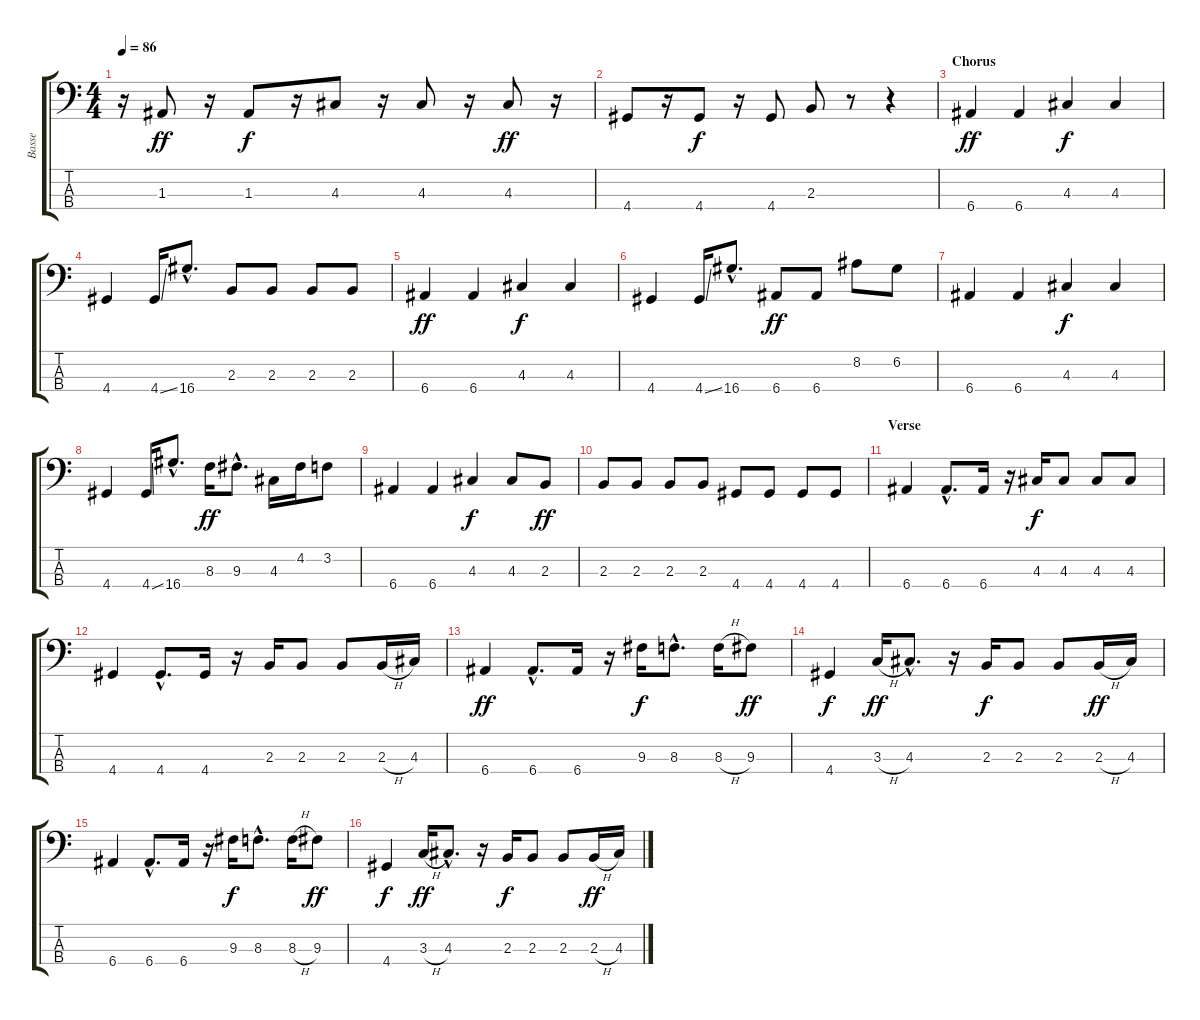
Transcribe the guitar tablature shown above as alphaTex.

\track ("Basse" "Basse") {instrument electricbassfinger}
\staff {score tabs}
\tuning (G2 D2 A1 E1) {hide}
\ts (4 4)
\tempo 86
\clef f4
\ks c
r.16{dy f} 1.3.8{dy ff} r.16 1.3.8{dy f} r.16 4.3.8 r.16 4.3.8 r.16 4.3.8{dy ff} r.16 |
4.4.8 r.16 4.4.8{dy f} r.16 4.4.8 2.3.8 r.8 r.4 |
\section ("" "Chorus")
6.4.4{dy ff} 6.4.4 4.3.4{dy f} 4.3.4 |
4.4.4 4.4{ss}.16 16.4{hac}.8{d} 2.3.8 2.3.8 2.3.8 2.3.8 |
6.4.4{dy ff} 6.4.4 4.3.4{dy f} 4.3.4 |
4.4.4 4.4{ss}.16 16.4{hac}.8{d} 6.4.8{dy ff} 6.4.8 8.2.8 6.2.8 |
6.4.4 6.4.4 4.3.4{dy f} 4.3.4 |
4.4.4 4.4{ss}.16 16.4{hac}.8{d} 8.3.16{dy ff} 9.3{hac}.8{d} 4.3.16 4.2.16 3.2.8 |
6.4.4 6.4.4 4.3.4{dy f} 4.3.8 2.3.8{dy ff} |
2.3.8 2.3.8 2.3.8 2.3.8 4.4.8 4.4.8 4.4.8 4.4.8 |
\section ("" "Verse")
6.4.4 6.4{hac}.8{d} 6.4.16 r.16 4.3.16{dy f} 4.3.8 4.3.8 4.3.8 |
4.4.4 4.4{hac}.8{d} 4.4.16 r.16 2.3.16 2.3.8 2.3.8 2.3{h}.16 4.3.16 |
6.4.4{dy ff} 6.4{hac}.8{d} 6.4.16 r.16 9.3.16{dy f} 8.3{hac}.8{d} 8.3{h}.16 9.3.8{dy ff} |
4.4.4{dy f} 3.3{h}.16{dy ff} 4.3{hac}.8{d} r.16 2.3.16{dy f} 2.3.8 2.3.8 2.3{h}.16{dy ff} 4.3.16 |
6.4.4 6.4{hac}.8{d} 6.4.16 r.16 9.3.16{dy f} 8.3{hac}.8{d} 8.3{h}.16 9.3.8{dy ff} |
4.4.4{dy f} 3.3{h}.16{dy ff} 4.3{hac}.8{d} r.16 2.3.16{dy f} 2.3.8 2.3.8 2.3{h}.16{dy ff} 4.3.16
